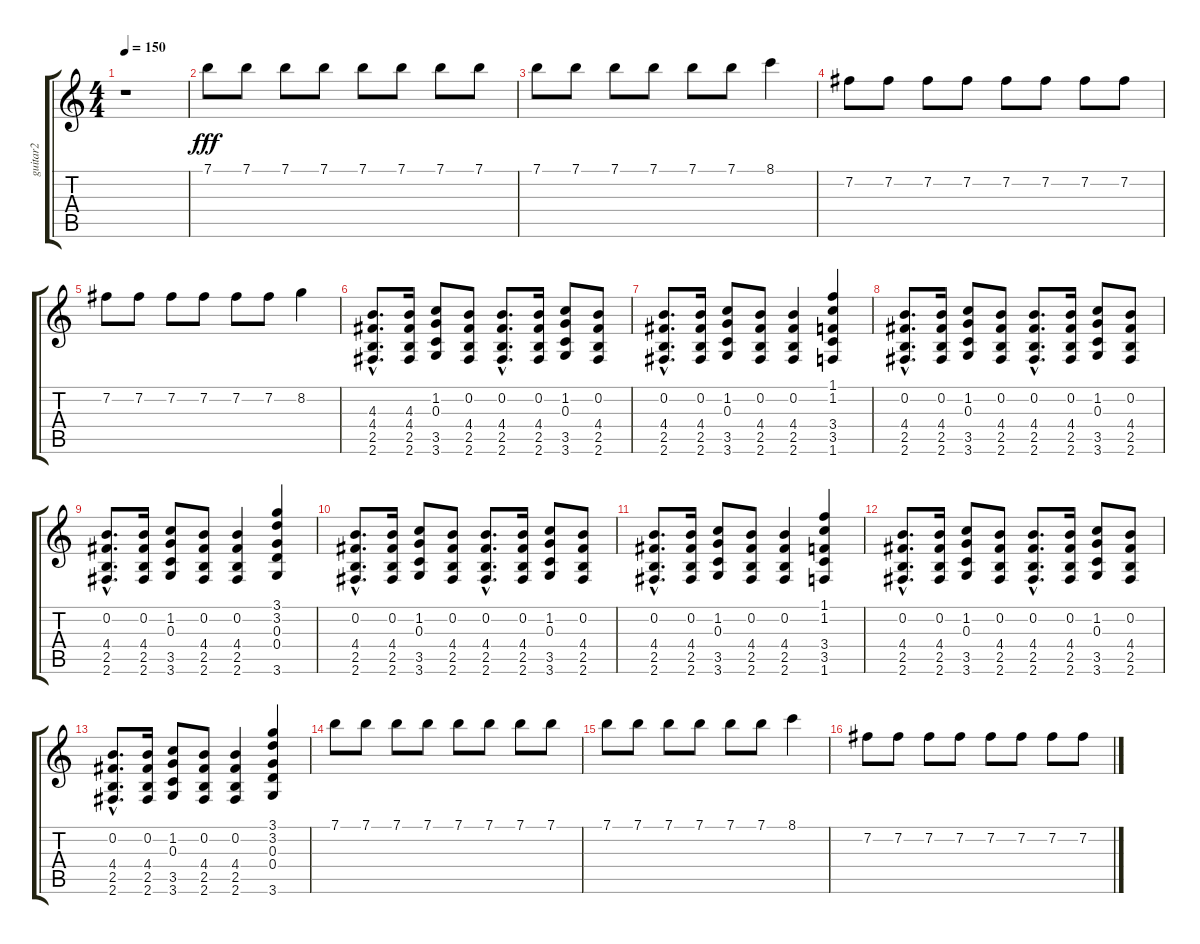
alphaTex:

\track ("guitar2" "guitar2") {instrument overdrivenguitar}
\staff {score tabs}
\tuning (E4 B3 G3 D3 A2 E2) {hide}
\ts (4 4)
\tempo 150
\clef g2
\ks c
r.1{dy fff instrument overdrivenguitar} |
7.1.8 7.1.8 7.1.8 7.1.8 7.1.8 7.1.8 7.1.8 7.1.8 |
7.1.8 7.1.8 7.1.8 7.1.8 7.1.8 7.1.8 8.1.4 |
7.2.8 7.2.8 7.2.8 7.2.8 7.2.8 7.2.8 7.2.8 7.2.8 |
7.2.8 7.2.8 7.2.8 7.2.8 7.2.8 7.2.8 8.2.4 |
(4.3{hac} 4.4{hac} 2.5{hac} 2.6{hac}).8{d} (4.3 4.4 2.5 2.6).16 (1.2 0.3 3.5 3.6).8 (0.2 4.4 2.5 2.6).8 (0.2{hac} 4.4{hac} 2.5{hac} 2.6{hac}).8{d} (0.2 4.4 2.5 2.6).16 (1.2 0.3 3.5 3.6).8 (0.2 4.4 2.5 2.6).8 |
(0.2{hac} 4.4{hac} 2.5{hac} 2.6{hac}).8{d} (0.2 4.4 2.5 2.6).16 (1.2 0.3 3.5 3.6).8 (0.2 4.4 2.5 2.6).8 (0.2 4.4 2.5 2.6).4 (1.1 1.2 3.4 3.5 1.6).4 |
(0.2{hac} 4.4{hac} 2.5{hac} 2.6{hac}).8{d} (0.2 4.4 2.5 2.6).16 (1.2 0.3 3.5 3.6).8 (0.2 4.4 2.5 2.6).8 (0.2{hac} 4.4{hac} 2.5{hac} 2.6{hac}).8{d} (0.2 4.4 2.5 2.6).16 (1.2 0.3 3.5 3.6).8 (0.2 4.4 2.5 2.6).8 |
(0.2{hac} 4.4{hac} 2.5{hac} 2.6{hac}).8{d} (0.2 4.4 2.5 2.6).16 (1.2 0.3 3.5 3.6).8 (0.2 4.4 2.5 2.6).8 (0.2 4.4 2.5 2.6).4 (3.1 3.2 0.3 0.4 3.6).4 |
(0.2{hac} 4.4{hac} 2.5{hac} 2.6{hac}).8{d} (0.2 4.4 2.5 2.6).16 (1.2 0.3 3.5 3.6).8 (0.2 4.4 2.5 2.6).8 (0.2{hac} 4.4{hac} 2.5{hac} 2.6{hac}).8{d} (0.2 4.4 2.5 2.6).16 (1.2 0.3 3.5 3.6).8 (0.2 4.4 2.5 2.6).8 |
(0.2{hac} 4.4{hac} 2.5{hac} 2.6{hac}).8{d} (0.2 4.4 2.5 2.6).16 (1.2 0.3 3.5 3.6).8 (0.2 4.4 2.5 2.6).8 (0.2 4.4 2.5 2.6).4 (1.1 1.2 3.4 3.5 1.6).4 |
(0.2{hac} 4.4{hac} 2.5{hac} 2.6{hac}).8{d} (0.2 4.4 2.5 2.6).16 (1.2 0.3 3.5 3.6).8 (0.2 4.4 2.5 2.6).8 (0.2{hac} 4.4{hac} 2.5{hac} 2.6{hac}).8{d} (0.2 4.4 2.5 2.6).16 (1.2 0.3 3.5 3.6).8 (0.2 4.4 2.5 2.6).8 |
(0.2{hac} 4.4{hac} 2.5{hac} 2.6{hac}).8{d} (0.2 4.4 2.5 2.6).16 (1.2 0.3 3.5 3.6).8 (0.2 4.4 2.5 2.6).8 (0.2 4.4 2.5 2.6).4 (3.1 3.2 0.3 0.4 3.6).4 |
7.1.8 7.1.8 7.1.8 7.1.8 7.1.8 7.1.8 7.1.8 7.1.8 |
7.1.8 7.1.8 7.1.8 7.1.8 7.1.8 7.1.8 8.1.4 |
7.2.8 7.2.8 7.2.8 7.2.8 7.2.8 7.2.8 7.2.8 7.2.8
